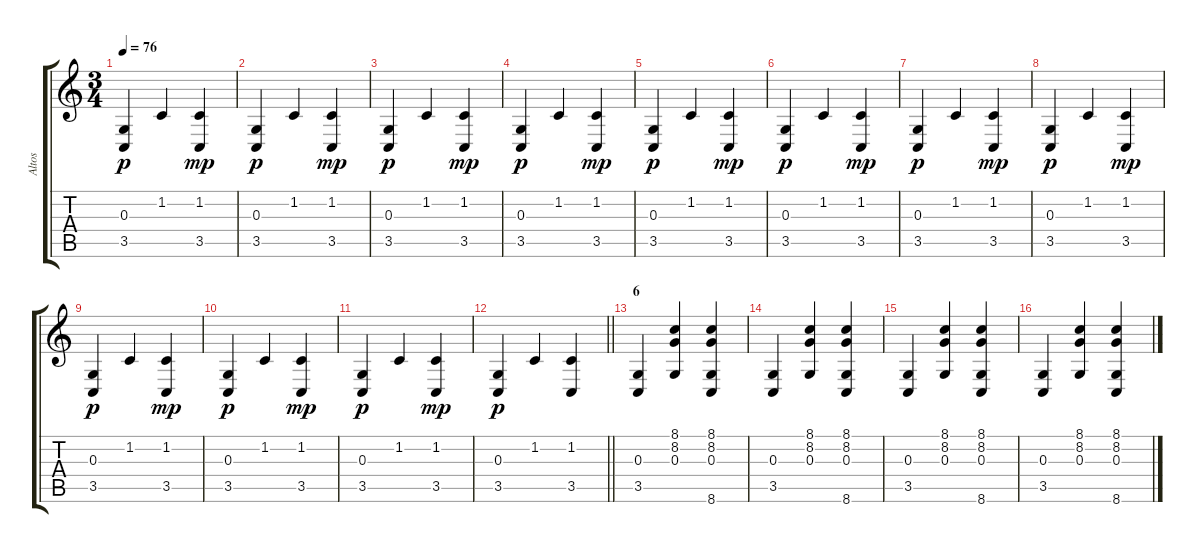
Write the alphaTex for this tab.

\track ("Altos" "Altos") {instrument pizzicatostrings}
\staff {score tabs}
\tuning (E4 B3 G3 D3 A2 E2) {hide}
\ts (3 4)
\tempo 76
\clef g2
\ks c
(0.3 3.5).4{dy p} 1.2.4 (1.2 3.5).4{dy mp} |
(0.3 3.5).4{dy p} 1.2.4 (1.2 3.5).4{dy mp} |
(0.3 3.5).4{dy p} 1.2.4 (1.2 3.5).4{dy mp} |
(0.3 3.5).4{dy p} 1.2.4 (1.2 3.5).4{dy mp} |
(0.3 3.5).4{dy p} 1.2.4 (1.2 3.5).4{dy mp} |
(0.3 3.5).4{dy p} 1.2.4 (1.2 3.5).4{dy mp} |
(0.3 3.5).4{dy p} 1.2.4 (1.2 3.5).4{dy mp} |
(0.3 3.5).4{dy p} 1.2.4 (1.2 3.5).4{dy mp} |
(0.3 3.5).4{dy p} 1.2.4 (1.2 3.5).4{dy mp} |
(0.3 3.5).4{dy p} 1.2.4 (1.2 3.5).4{dy mp} |
(0.3 3.5).4{dy p} 1.2.4 (1.2 3.5).4{dy mp} |
\barLineRight lightlight
(0.3 3.5).4{dy p} 1.2.4 (1.2 3.5).4 |
\section ("" "6")
(0.3 3.5).4 (8.1 8.2 0.3).4 (8.1 8.2 0.3 8.6).4 |
(0.3 3.5).4 (8.1 8.2 0.3).4 (8.1 8.2 0.3 8.6).4 |
(0.3 3.5).4 (8.1 8.2 0.3).4 (8.1 8.2 0.3 8.6).4 |
(0.3 3.5).4 (8.1 8.2 0.3).4 (8.1 8.2 0.3 8.6).4
